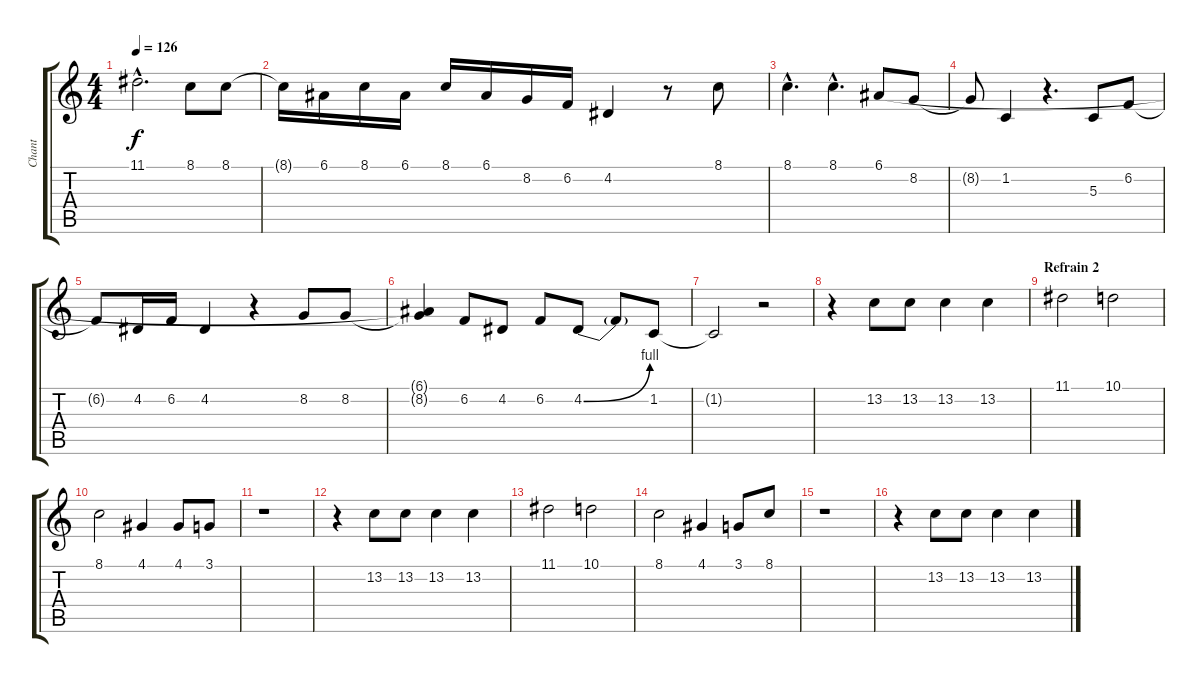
\track ("Chant" "Chant") {instrument synthvoice}
\staff {score tabs}
\tuning (E4 B3 G3 D3 A2 E2) {hide}
\ts (4 4)
\tempo 126
\clef g2
\ks c
11.1{hac}.2{d dy f} 8.1.8 8.1.8 |
8.1{t}.16 6.1.16 8.1.16 6.1.16 8.1.16 6.1.16 8.2.16 6.2.16 4.2.4 r.8 8.1.8 |
8.1{hac}.4{d} 8.1{hac}.4{d} 6.1.8 8.2.8 |
8.2{t}.8 1.2.4 r.4{d} 5.3.8 6.2.8 |
6.2{t}.8 4.2.16 6.2.16 4.2.4 r.4 8.2.8 8.2.8 |
(6.1{t} 8.2{t}).4 6.2.8 4.2.8 6.2.8 4.2{be (bend 0 0 60 4)}.8 4.2{t}.8 1.2.8 |
1.2{t}.2 r.2 |
r.4 13.2.8 13.2.8 13.2.4 13.2.4 |
\section ("" "Refrain 2")
11.1.2 10.1.2 |
8.1.2 4.1.4 4.1.8 3.1.8 |
r.1 |
r.4 13.2.8 13.2.8 13.2.4 13.2.4 |
11.1.2 10.1.2 |
8.1.2 4.1.4 3.1.8 8.1.8 |
r.1 |
r.4 13.2.8 13.2.8 13.2.4 13.2.4
